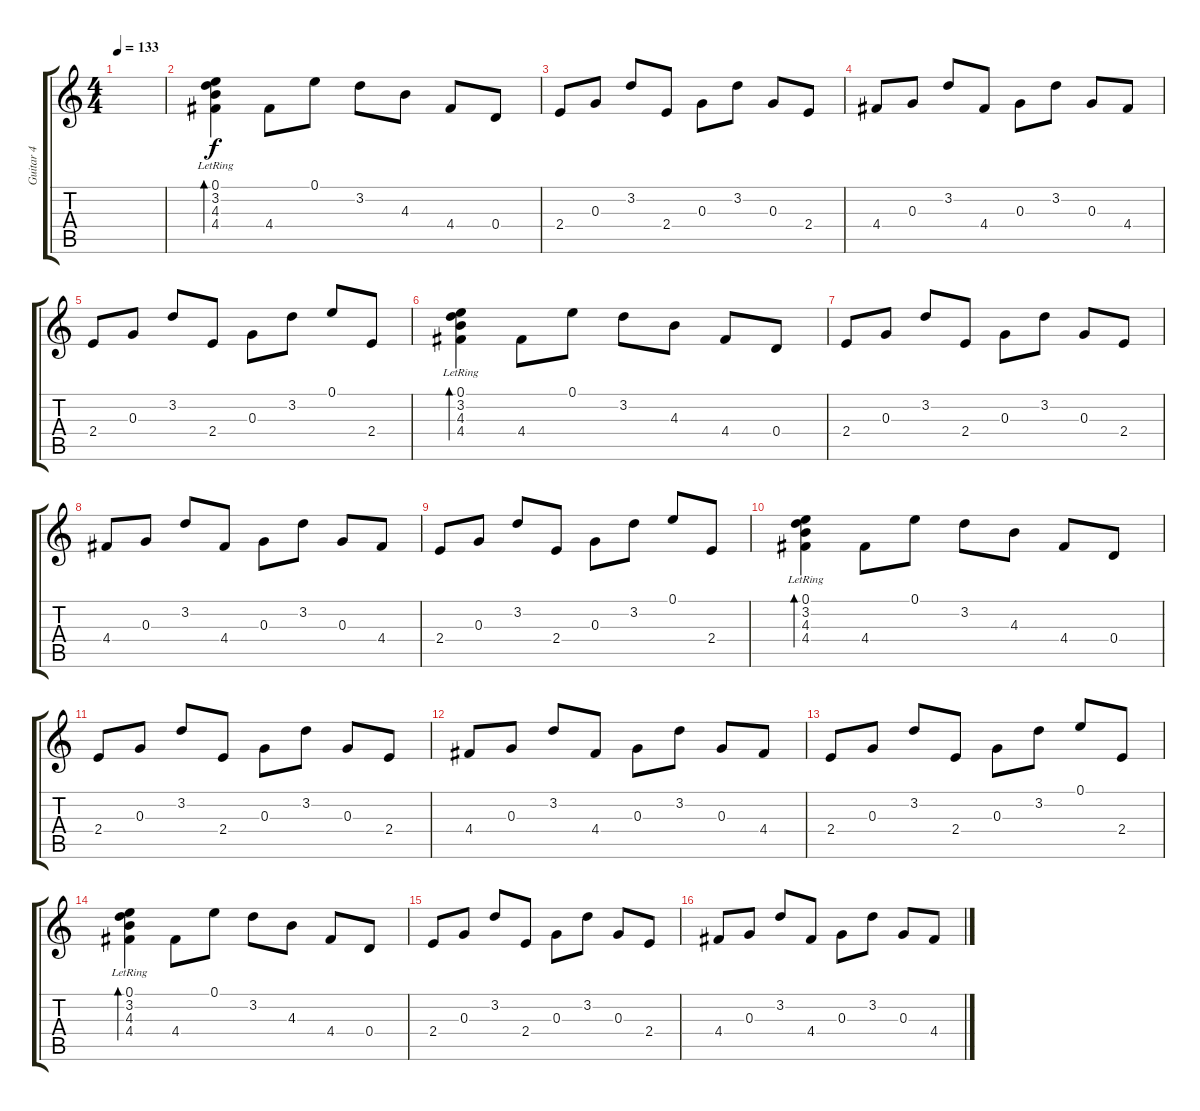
\track ("Guitar 4" "Guitar 4") {instrument acousticguitarsteel}
\staff {score tabs}
\tuning (E4 B3 G3 D3 A2 E2) {hide}
\ts (4 4)
\tempo 133
\clef g2
\ks c
|
(0.1{lr} 3.2{lr} 4.3{lr} 4.4{lr}).4{bd 240} 4.4.8 0.1.8 3.2.8 4.3.8 4.4.8 0.4.8 |
2.4.8 0.3.8 3.2.8 2.4.8 0.3.8 3.2.8 0.3.8 2.4.8 |
4.4.8 0.3.8 3.2.8 4.4.8 0.3.8 3.2.8 0.3.8 4.4.8 |
2.4.8 0.3.8 3.2.8 2.4.8 0.3.8 3.2.8 0.1.8 2.4.8 |
(0.1{lr} 3.2{lr} 4.3{lr} 4.4{lr}).4{bd 240} 4.4.8 0.1.8 3.2.8 4.3.8 4.4.8 0.4.8 |
2.4.8 0.3.8 3.2.8 2.4.8 0.3.8 3.2.8 0.3.8 2.4.8 |
4.4.8 0.3.8 3.2.8 4.4.8 0.3.8 3.2.8 0.3.8 4.4.8 |
2.4.8 0.3.8 3.2.8 2.4.8 0.3.8 3.2.8 0.1.8 2.4.8 |
(0.1{lr} 3.2{lr} 4.3{lr} 4.4{lr}).4{bd 240} 4.4.8 0.1.8 3.2.8 4.3.8 4.4.8 0.4.8 |
2.4.8 0.3.8 3.2.8 2.4.8 0.3.8 3.2.8 0.3.8 2.4.8 |
4.4.8 0.3.8 3.2.8 4.4.8 0.3.8 3.2.8 0.3.8 4.4.8 |
2.4.8 0.3.8 3.2.8 2.4.8 0.3.8 3.2.8 0.1.8 2.4.8 |
(0.1{lr} 3.2{lr} 4.3{lr} 4.4{lr}).4{bd 240} 4.4.8 0.1.8 3.2.8 4.3.8 4.4.8 0.4.8 |
2.4.8 0.3.8 3.2.8 2.4.8 0.3.8 3.2.8 0.3.8 2.4.8 |
4.4.8 0.3.8 3.2.8 4.4.8 0.3.8 3.2.8 0.3.8 4.4.8
